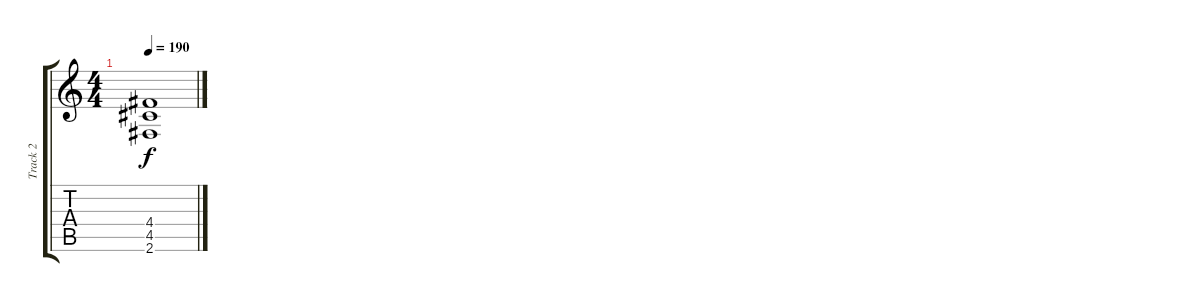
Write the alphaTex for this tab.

\track ("Track 2" "Track 2") {instrument distortionguitar}
\staff {score tabs}
\tuning (E4 B3 G3 D3 A2 E2) {hide}
\ts (4 4)
\tempo 190
\clef g2
\ks c
(4.4{t} 4.5{t} 2.6{t}).1{dy f}
